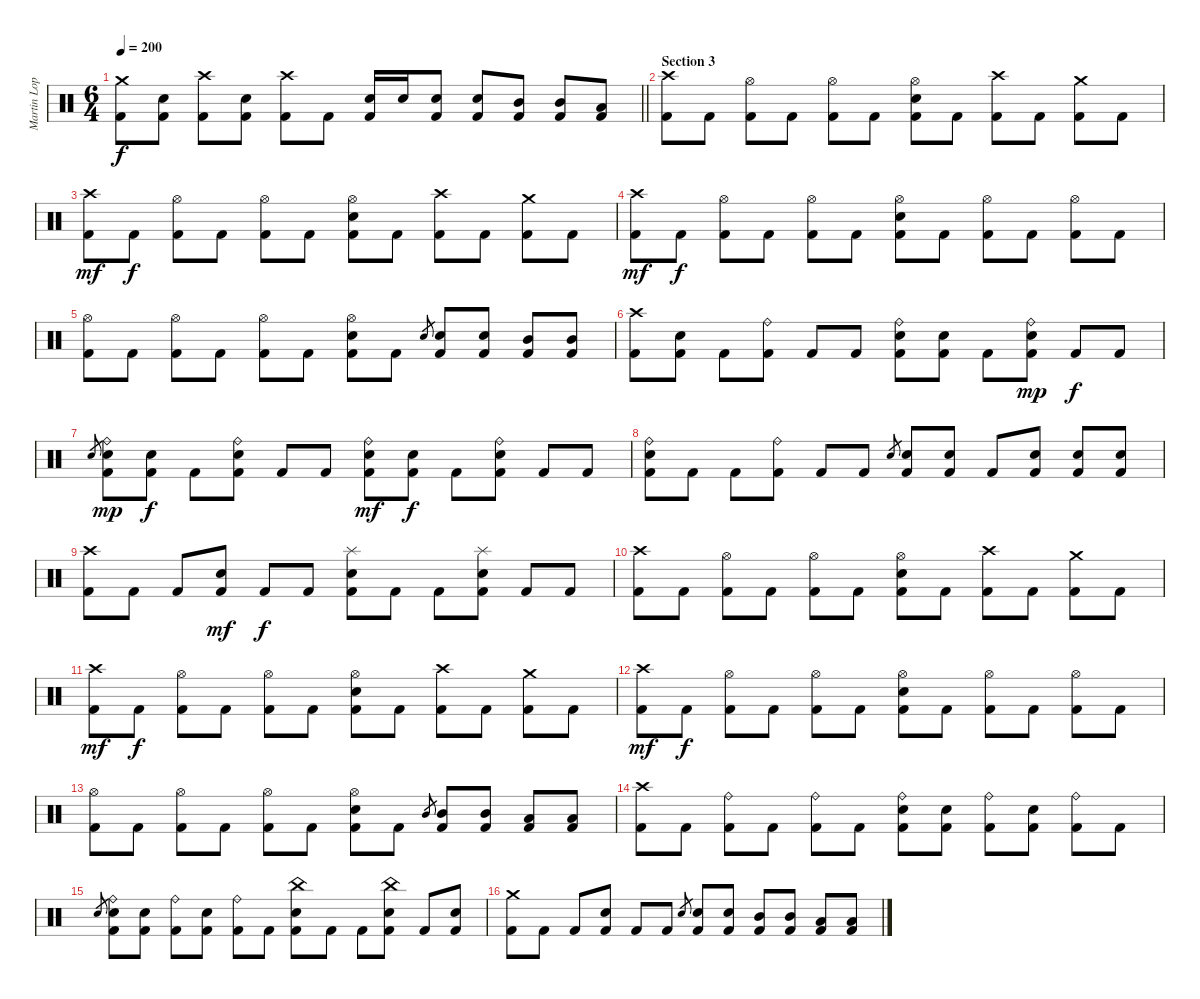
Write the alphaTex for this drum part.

\track ("Martin Lopez" "Martin Lop") {instrument percussion}
\staff {score}
\articulation defaults
\ts (6 4)
\tempo 200
\clef neutral
\barLineRight lightlight
\ks c
("Crash medium (hit)" "Kick (hit) 2").8{dy f} ("Electric Snare (hit)" "Kick (hit) 2").8 ("Crash high (hit)" "Kick (hit) 2").8 ("Electric Snare (hit)" "Kick (hit) 2").8 ("Crash high (hit)" "Kick (hit) 2").8 "Kick (hit) 2".8 ("Electric Snare (hit)" "Kick (hit) 2").16 "Electric Snare (hit)".16 ("Electric Snare (hit)" "Kick (hit) 2").8 ("Electric Snare (hit)" "Kick (hit) 2").8 ("Mid Tom (hit)" "Kick (hit) 2").8 ("Mid Tom (hit)" "Kick (hit) 2").8 ("Low Tom (hit)" "Kick (hit) 2").8 |
\section ("" "Section 3")
("Crash high (hit)" "Kick (hit) 2").8 "Kick (hit) 2".8 ("Hi-Hat (open)" "Kick (hit) 2").8 "Kick (hit) 2".8 ("Hi-Hat (open)" "Kick (hit) 2").8 "Kick (hit) 2".8 ("Hi-Hat (open)" "Electric Snare (hit)" "Kick (hit) 2").8 "Kick (hit) 2".8 ("Crash high (hit)" "Kick (hit) 2").8 "Kick (hit) 2".8 ("Crash medium (hit)" "Kick (hit) 2").8 "Kick (hit) 2".8 |
("Crash high (hit)" "Kick (hit) 2").8{dy mf} "Kick (hit) 2".8{dy f} ("Hi-Hat (open)" "Kick (hit) 2").8 "Kick (hit) 2".8 ("Hi-Hat (open)" "Kick (hit) 2").8 "Kick (hit) 2".8 ("Hi-Hat (open)" "Electric Snare (hit)" "Kick (hit) 2").8 "Kick (hit) 2".8 ("Crash high (hit)" "Kick (hit) 2").8 "Kick (hit) 2".8 ("Crash medium (hit)" "Kick (hit) 2").8 "Kick (hit) 2".8 |
("Crash high (hit)" "Kick (hit) 2").8{dy mf} "Kick (hit) 2".8{dy f} ("Hi-Hat (open)" "Kick (hit) 2").8 "Kick (hit) 2".8 ("Hi-Hat (open)" "Kick (hit) 2").8 "Kick (hit) 2".8 ("Hi-Hat (open)" "Electric Snare (hit)" "Kick (hit) 2").8 "Kick (hit) 2".8 ("Hi-Hat (open)" "Kick (hit) 2").8 "Kick (hit) 2".8 ("Hi-Hat (open)" "Kick (hit) 2").8 "Kick (hit) 2".8 |
("Hi-Hat (open)" "Kick (hit) 2").8 "Kick (hit) 2".8 ("Hi-Hat (open)" "Kick (hit) 2").8 "Kick (hit) 2".8 ("Hi-Hat (open)" "Kick (hit) 2").8 "Kick (hit) 2".8 ("Hi-Hat (open)" "Electric Snare (hit)" "Kick (hit) 2").8 "Kick (hit) 2".8 "Electric Snare (hit)".8{gr} ("Electric Snare (hit)" "Kick (hit) 2").8 ("Electric Snare (hit)" "Kick (hit) 2").8 ("Mid Tom (hit)" "Kick (hit) 2").8 ("Mid Tom (hit)" "Kick (hit) 2").8 |
("Crash high (hit)" "Kick (hit) 2").8 ("Electric Snare (hit)" "Kick (hit) 2").8 "Kick (hit) 2".8 ("Ride (bell)" "Kick (hit) 2").8 "Kick (hit) 2".8 "Kick (hit) 2".8 ("Ride (bell)" "Electric Snare (hit)" "Kick (hit) 2").8 ("Electric Snare (hit)" "Kick (hit) 2").8 "Kick (hit) 2".8 ("Ride (bell)" "Electric Snare (hit)" "Kick (hit) 2").8{dy mp} "Kick (hit) 2".8{dy f} "Kick (hit) 2".8 |
"Electric Snare (hit)".8{gr} ("Ride (bell)" "Electric Snare (hit)" "Kick (hit) 2").8{dy mp} ("Electric Snare (hit)" "Kick (hit) 2").8{dy f} "Kick (hit) 2".8 ("Ride (bell)" "Electric Snare (hit)" "Kick (hit) 2").8 "Kick (hit) 2".8 "Kick (hit) 2".8 ("Ride (bell)" "Electric Snare (hit)" "Kick (hit) 2").8{dy mf} ("Electric Snare (hit)" "Kick (hit) 2").8{dy f} "Kick (hit) 2".8 ("Ride (bell)" "Electric Snare (hit)" "Kick (hit) 2").8 "Kick (hit) 2".8 "Kick (hit) 2".8 |
("Ride (bell)" "Electric Snare (hit)" "Kick (hit) 2").8 "Kick (hit) 2".8 "Kick (hit) 2".8 ("Ride (bell)" "Kick (hit) 2").8 "Kick (hit) 2".8 "Kick (hit) 2".8 "Electric Snare (hit)".8{gr} ("Electric Snare (hit)" "Kick (hit) 2").8 ("Electric Snare (hit)" "Kick (hit) 2").8 "Kick (hit) 2".8 ("Electric Snare (hit)" "Kick (hit) 2").8 ("Electric Snare (hit)" "Kick (hit) 2").8 ("Electric Snare (hit)" "Kick (hit) 2").8 |
("Crash high (hit)" "Kick (hit) 2").8 "Kick (hit) 2".8 "Kick (hit) 2".8 ("Electric Snare (hit)" "Kick (hit) 2").8{dy mf} "Kick (hit) 2".8{dy f} "Kick (hit) 2".8 ("Splash (hit)" "Electric Snare (hit)" "Kick (hit) 2").8 "Kick (hit) 2".8 "Kick (hit) 2".8 ("Splash (hit)" "Electric Snare (hit)" "Kick (hit) 2").8 "Kick (hit) 2".8 "Kick (hit) 2".8 |
("Crash high (hit)" "Kick (hit) 2").8 "Kick (hit) 2".8 ("Hi-Hat (open)" "Kick (hit) 2").8 "Kick (hit) 2".8 ("Hi-Hat (open)" "Kick (hit) 2").8 "Kick (hit) 2".8 ("Hi-Hat (open)" "Electric Snare (hit)" "Kick (hit) 2").8 "Kick (hit) 2".8 ("Crash high (hit)" "Kick (hit) 2").8 "Kick (hit) 2".8 ("Crash medium (hit)" "Kick (hit) 2").8 "Kick (hit) 2".8 |
("Crash high (hit)" "Kick (hit) 2").8{dy mf} "Kick (hit) 2".8{dy f} ("Hi-Hat (open)" "Kick (hit) 2").8 "Kick (hit) 2".8 ("Hi-Hat (open)" "Kick (hit) 2").8 "Kick (hit) 2".8 ("Hi-Hat (open)" "Electric Snare (hit)" "Kick (hit) 2").8 "Kick (hit) 2".8 ("Crash high (hit)" "Kick (hit) 2").8 "Kick (hit) 2".8 ("Crash medium (hit)" "Kick (hit) 2").8 "Kick (hit) 2".8 |
("Crash high (hit)" "Kick (hit) 2").8{dy mf} "Kick (hit) 2".8{dy f} ("Hi-Hat (open)" "Kick (hit) 2").8 "Kick (hit) 2".8 ("Hi-Hat (open)" "Kick (hit) 2").8 "Kick (hit) 2".8 ("Hi-Hat (open)" "Electric Snare (hit)" "Kick (hit) 2").8 "Kick (hit) 2".8 ("Hi-Hat (open)" "Kick (hit) 2").8 "Kick (hit) 2".8 ("Hi-Hat (open)" "Kick (hit) 2").8 "Kick (hit) 2".8 |
("Hi-Hat (open)" "Kick (hit) 2").8 "Kick (hit) 2".8 ("Hi-Hat (open)" "Kick (hit) 2").8 "Kick (hit) 2".8 ("Hi-Hat (open)" "Kick (hit) 2").8 "Kick (hit) 2".8 ("Hi-Hat (open)" "Electric Snare (hit)" "Kick (hit) 2").8 "Kick (hit) 2".8 "Mid Tom (hit)".8{gr} ("Mid Tom (hit)" "Kick (hit) 2").8 ("Mid Tom (hit)" "Kick (hit) 2").8 ("Low Tom (hit)" "Kick (hit) 2").8 ("Low Tom (hit)" "Kick (hit) 2").8 |
("Crash high (hit)" "Kick (hit) 2").8 "Kick (hit) 2".8 ("Ride (bell)" "Kick (hit) 2").8 "Kick (hit) 2".8 ("Ride (bell)" "Kick (hit) 2").8 "Kick (hit) 2".8 ("Ride (bell)" "Electric Snare (hit)" "Kick (hit) 2").8 ("Electric Snare (hit)" "Kick (hit) 2").8 ("Ride (bell)" "Kick (hit) 2").8 ("Electric Snare (hit)" "Kick (hit) 2").8 ("Ride (bell)" "Kick (hit) 2").8 "Kick (hit) 2".8 |
"Electric Snare (hit)".8{gr} ("Ride (bell)" "Electric Snare (hit)" "Kick (hit) 2").8 ("Electric Snare (hit)" "Kick (hit) 2").8 ("Ride (bell)" "Kick (hit) 2").8 ("Electric Snare (hit)" "Kick (hit) 2").8 ("Ride (bell)" "Kick (hit) 2").8 "Kick (hit) 2".8 ("China (hit)" "Electric Snare (hit)" "Kick (hit) 2").8 "Kick (hit) 2".8 "Kick (hit) 2".8 ("China (hit)" "Electric Snare (hit)" "Kick (hit) 2").8 "Kick (hit) 2".8 ("Electric Snare (hit)" "Kick (hit) 2").8 |
("Crash medium (hit)" "Kick (hit) 2").8 "Kick (hit) 2".8 "Kick (hit) 2".8 ("Electric Snare (hit)" "Kick (hit) 2").8 "Kick (hit) 2".8 "Kick (hit) 2".8 "Electric Snare (hit)".8{gr} ("Electric Snare (hit)" "Kick (hit) 2").8 ("Electric Snare (hit)" "Kick (hit) 2").8 ("Mid Tom (hit)" "Kick (hit) 2").8 ("Mid Tom (hit)" "Kick (hit) 2").8 ("Low Tom (hit)" "Kick (hit) 2").8 ("Low Tom (hit)" "Kick (hit) 2").8
